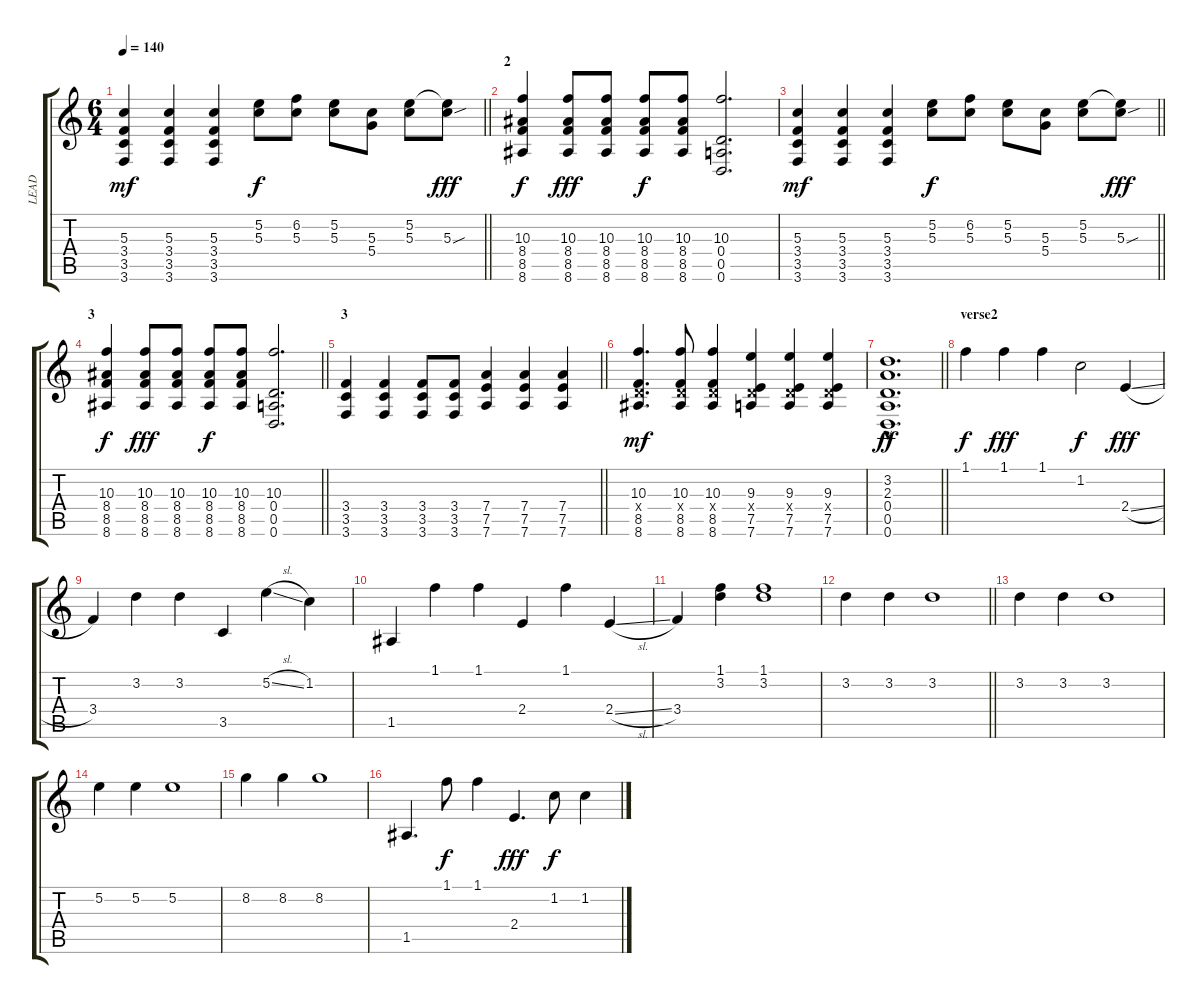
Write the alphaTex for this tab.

\track ("LEAD" "LEAD") {instrument distortionguitar}
\staff {score tabs}
\tuning (E4 B3 G3 D3 A2 D2) {hide}
\ts (6 4)
\tempo 140
\clef g2
\barLineRight lightlight
\ks c
(5.3 3.4 3.5 3.6).4{dy mf} (5.3 3.4 3.5 3.6).4 (5.3 3.4 3.5 3.6).4 (5.2 5.3).8{dy f} (6.2 5.3).8 (5.2 5.3).8 (5.3 5.4).8 (5.2 5.3).8 (5.2{t} 5.3{sou}).8{dy fff} |
\section ("" "2")
(10.3 8.4 8.5 8.6).4{dy f} (10.3 8.4 8.5 8.6).8{dy fff} (10.3 8.4 8.5 8.6).8 (10.3 8.4 8.5 8.6).8{dy f} (10.3 8.4 8.5 8.6).8 (10.3 0.4 0.5 0.6).2{d} |
\barLineRight lightlight
(5.3 3.4 3.5 3.6).4{dy mf} (5.3 3.4 3.5 3.6).4 (5.3 3.4 3.5 3.6).4 (5.2 5.3).8{dy f} (6.2 5.3).8 (5.2 5.3).8 (5.3 5.4).8 (5.2 5.3).8 (5.2{t} 5.3{sou}).8{dy fff} |
\section ("" "3")
\barLineRight lightlight
(10.3 8.4 8.5 8.6).4{dy f} (10.3 8.4 8.5 8.6).8{dy fff} (10.3 8.4 8.5 8.6).8 (10.3 8.4 8.5 8.6).8{dy f} (10.3 8.4 8.5 8.6).8 (10.3 0.4 0.5 0.6).2{d} |
\section ("" "3")
\barLineRight lightlight
(3.4 3.5 3.6).4 (3.4 3.5 3.6).4 (3.4 3.5 3.6).8 (3.4 3.5 3.6).8 (7.4 7.5 7.6).4 (7.4 7.5 7.6).4 (7.4 7.5 7.6).4 |
(10.3 0.4{x} 8.5 8.6).4{d dy mf} (10.3 0.4{x} 8.5 8.6).8 (10.3 0.4{x} 8.5 8.6).4 (9.3 0.4{x} 7.5 7.6).4 (9.3 0.4{x} 7.5 7.6).4 (9.3 0.4{x} 7.5 7.6).4 |
\barLineRight lightlight
(3.2 2.3 0.4 0.5{hac} 0.6{hac}).1{d dy ff} |
\section ("" "verse2")
1.1.4{dy f} 1.1.4{dy fff} 1.1.4 1.2.2{dy f} 2.4{sl}.4{dy fff} |
3.4.4 3.2.4 3.2.4 3.5.4 5.2{sl}.4 1.2.4 |
1.5.4 1.1.4 1.1.4 2.4.4 1.1.4 2.4{sl}.4 |
3.4.4 (1.1 3.2).4 (1.1 3.2).1 |
\barLineRight lightlight
3.2.4 3.2.4 3.2.1 |
3.2.4 3.2.4 3.2.1 |
5.2.4 5.2.4 5.2.1 |
8.2.4 8.2.4 8.2.1 |
1.5.4{d} 1.1.8{dy f} 1.1.4 2.4.4{d dy fff} 1.2.8{dy f} 1.2.4
